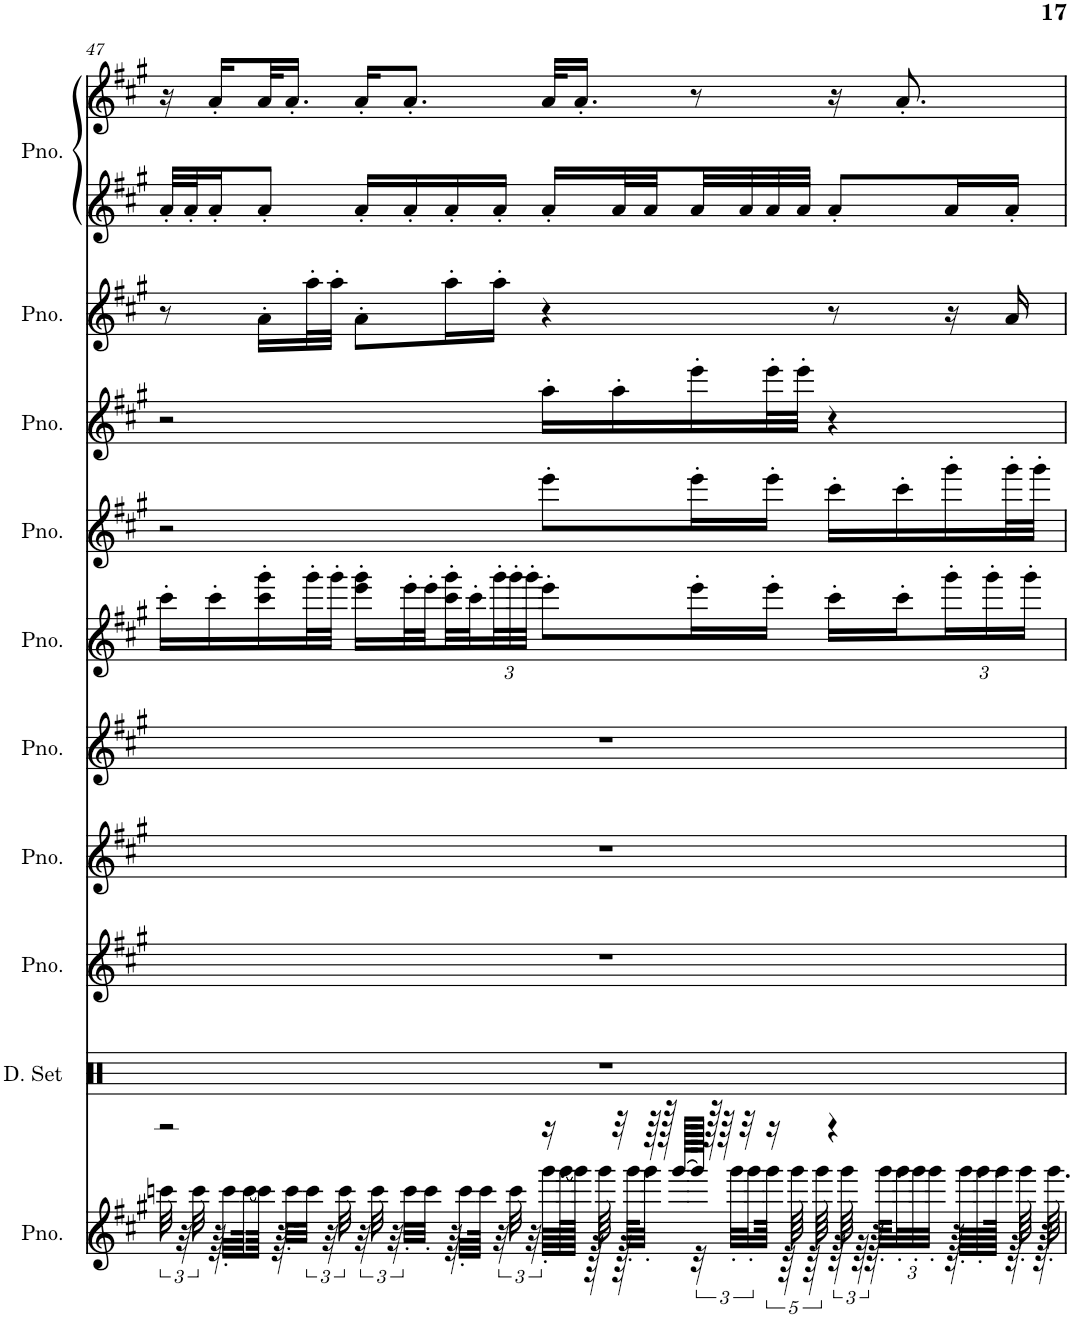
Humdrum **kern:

**kern	**kern	**kern	**kern	**kern	**kern	**kern	**kern	**kern	**kern	**kern
*part10	*part9	*part8	*part7	*part6	*part5	*part4	*part3	*part2	*part1	*part1
*staff11	*staff10	*staff9	*staff8	*staff7	*staff6	*staff5	*staff4	*staff3	*staff2	*staff1
*I"Piano	*I"Drumset	*I"Piano	*I"Piano	*I"Piano	*I"Piano	*I"Piano	*I"Piano	*I"Piano	*I"Piano	*
*I'Pno.	*I'D. Set	*I'Pno.	*I'Pno.	*I'Pno.	*I'Pno.	*I'Pno.	*I'Pno.	*I'Pno.	*I'Pno.	*
!!LO:PB:g=z
*clefG2	*clefX	*clefG2	*clefG2	*clefG2	*clefG2	*clefG2	*clefG2	*clefG2	*clefG2	*clefG2
*k[f#c#g#]	*k[]	*k[f#c#g#]	*k[f#c#g#]	*k[f#c#g#]	*k[f#c#g#]	*k[f#c#g#]	*k[f#c#g#]	*k[f#c#g#]	*k[f#c#g#]	*k[f#c#g#]
*M4/4	*M4/4	*M4/4	*M4/4	*M4/4	*M4/4	*M4/4	*M4/4	*M4/4	*M4/4	*M4/4
=47	=47	=47	=47	=47	=47	=47	=47	=47	=47	=47
*^	*	*	*	*	*	*	*	*	*	*
2r	48cccn\	1r	1r	1r	1r	16ccc#'\LL	2r	2r	8r	32a'/LLL	16r
.	48r	.	.	.	.	.	.	.	.	.	.
.	.	.	.	.	.	.	.	.	.	32a'/J	.
.	48ccc\	.	.	.	.	.	.	.	.	.	.
.	64r	.	.	.	.	16ccc#'\	.	.	.	16a'/J	16a'/LL
.	32ccc'\LLL	.	.	.	.	.	.	.	.	.	.
.	[64ccc\L	.	.	.	.	.	.	.	.	.	.
.	64ccc\JJJJ]	.	.	.	.	16ccc#\' 16ggg#\'	.	.	16a'\LL	8a'/J	32a/K
.	64r	.	.	.	.	.	.	.	.	.	.
.	32ccc'\LLL	.	.	.	.	.	.	.	.	.	16.a'/JJ
.	48ccc\JJJ	.	.	.	.	32ggg#'\L	.	.	32aa'\L	.	.
.	48r	.	.	.	.	.	.	.	.	.	.
.	.	.	.	.	.	32ggg#'\JJJ	.	.	32aa'\JJJ	.	.
.	48ccc\	.	.	.	.	.	.	.	.	.	.
.	48r	.	.	.	.	16eee\' 16ggg#\'LL	.	.	8a'\L	16a'/LL	16a'/KL
.	48ccc\	.	.	.	.	.	.	.	.	.	.
.	48r	.	.	.	.	.	.	.	.	.	.
.	32ccc'\LLL	.	.	.	.	32eee'\L	.	.	.	16a'/	8.a'/J
.	32ccc'\JJJ	.	.	.	.	32eee'\	.	.	.	.	.
.	64r	.	.	.	.	32ccc#\' 32ggg#\'	.	.	16aa'\L	16a'/	.
.	32ccc'\LLL	.	.	.	.	.	.	.	.	.	.
.	.	.	.	.	.	32ccc#'\	.	.	.	.	.
.	64ccc\JJJk	.	.	.	.	.	.	.	.	.	.
*	*	*	*	*	*	*Xbrackettup	*	*	*	*	*
.	48r	.	.	.	.	48ggg#'\	.	.	16aa'\JJ	16a'/JJ	.
.	48ccc\	.	.	.	.	48ggg#'\	.	.	.	.	.
.	48r	.	.	.	.	48ggg#'\JJJ	.	.	.	.	.
16r	64.ggg#'\LLLL	.	.	.	.	8eee'\L	8eee'\L	16aa'\LL	4r	16a'/LL	32a/KLL
.	[128ggg#\L	.	.	.	.	.	.	.	.	.	.
.	128ggg#\JJJJJ]	.	.	.	.	.	.	.	.	.	16.a'/JJ
.	128r	.	.	.	.	.	.	.	.	.	.
.	64ggg#\	.	.	.	.	.	.	.	.	.	.
32r	128r	.	.	.	.	.	.	16aa'\	.	32a/L	.
.	64.ggg#'\KLLL	.	.	.	.	.	.	.	.	.	.
64r	32ggg#'\JJJ	.	.	.	.	.	.	.	.	32a/	.
128r	.	.	.	.	.	.	.	.	.	.	.
[128ggg#/LLLLL	.	.	.	.	.	.	.	.	.	.	.
128ggg#/JJJJJ]	48r	.	.	.	.	16eee'\L	16eee'\L	16eee'\	.	32a/	8r
128r	.	.	.	.	.	.	.	.	.	.	.
64r	.	.	.	.	.	.	.	.	.	.	.
.	48ggg#'\LLL	.	.	.	.	.	.	.	.	.	.
32r	.	.	.	.	.	.	.	.	.	32a/	.
.	48ggg#'\	.	.	.	.	.	.	.	.	.	.
16r	80ggg#\JJJk	.	.	.	.	16eee'\JJ	16eee'\JJ	32eee'\L	.	32a/	.
.	80r	.	.	.	.	.	.	.	.	.	.
.	80ggg#\	.	.	.	.	.	.	.	.	.	.
.	.	.	.	.	.	.	.	32eee'\JJJ	.	32a/JJJ	.
.	80r	.	.	.	.	.	.	.	.	.	.
.	80ggg#\	.	.	.	.	.	.	.	.	.	.
4r	96r	.	.	.	.	16ccc#'\LL	16ccc#'\LL	4r	8r	8a'/L	16r
.	96ggg#\	.	.	.	.	.	.	.	.	.	.
.	96r	.	.	.	.	.	.	.	.	.	.
.	128r	.	.	.	.	.	.	.	.	.	.
.	64.ggg#'\KLLL	.	.	.	.	.	.	.	.	.	.
*	*Xbrackettup	*	*	*	*	*	*	*	*	*	*
.	48ggg#'\	.	.	.	.	16ccc#'\	16ccc#'\	.	.	.	8.a'/
.	48ggg#'\	.	.	.	.	.	.	.	.	.	.
.	48ggg#'\JJJ	.	.	.	.	.	.	.	.	.	.
.	128r	.	.	.	.	24ggg#'\	16ggg#'\	.	16r	16a/L	.
.	64.ggg#'\LLLL	.	.	.	.	.	.	.	.	.	.
.	64.ggg#'\	.	.	.	.	.	.	.	.	.	.
.	.	.	.	.	.	24ggg#'\	.	.	.	.	.
.	128ggg#\JJJJk	.	.	.	.	.	.	.	.	.	.
.	64r	.	.	.	.	.	32ggg#'\L	.	16a/	16a'/JJ	.
.	64ggg#'\	.	.	.	.	.	.	.	.	.	.
.	.	.	.	.	.	24ggg#'\JJ	.	.	.	.	.
.	128r	.	.	.	.	.	32ggg#'\JJJ	.	.	.	.
.	64.ggg#'\	.	.	.	.	.	.	.	.	.	.
*v	*v	*	*	*	*	*	*	*	*	*	*
=	=	=	=	=	=	=	=	=	=	=
*-	*-	*-	*-	*-	*-	*-	*-	*-	*-	*-
